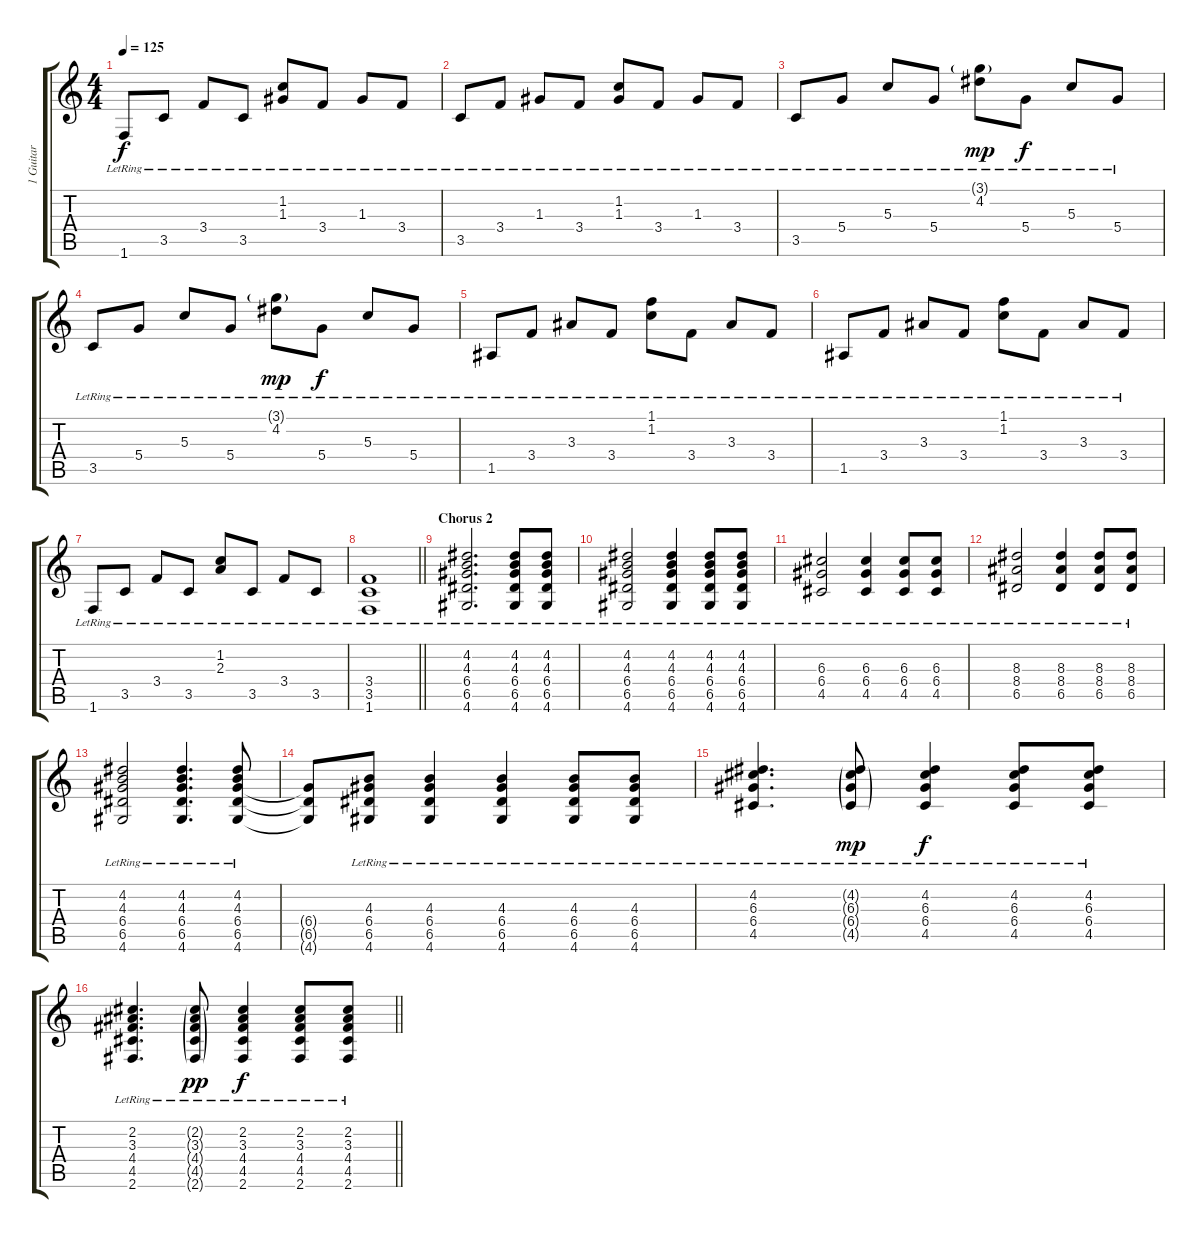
\track ("1 Guitar" "1 Guitar") {mute instrument acousticguitarsteel}
\staff {score tabs}
\tuning (E4 B3 G3 D3 A2 E2) {hide}
\ts (4 4)
\tempo 125
\clef g2
\ks c
1.6{lr}.8{dy f} 3.5{lr}.8 3.4{lr}.8 3.5{lr}.8 (1.2{lr} 1.3{lr}).8 3.4{lr}.8 1.3{lr}.8 3.4{lr}.8 |
3.5{lr}.8 3.4{lr}.8 1.3{lr}.8 3.4{lr}.8 (1.2{lr} 1.3{lr}).8 3.4{lr}.8 1.3{lr}.8 3.4{lr}.8 |
3.5{lr}.8 5.4{lr}.8 5.3{lr}.8 5.4{lr}.8 (3.1{g lr} 4.2{lr}).8{dy mp} 5.4{lr}.8{dy f} 5.3{lr}.8 5.4{lr}.8 |
3.5{lr}.8 5.4{lr}.8 5.3{lr}.8 5.4{lr}.8 (3.1{g lr} 4.2{lr}).8{dy mp} 5.4{lr}.8{dy f} 5.3{lr}.8 5.4{lr}.8 |
1.5{lr}.8 3.4{lr}.8 3.3{lr}.8 3.4{lr}.8 (1.1{lr} 1.2{lr}).8 3.4{lr}.8 3.3{lr}.8 3.4{lr}.8 |
1.5{lr}.8 3.4{lr}.8 3.3{lr}.8 3.4{lr}.8 (1.1{lr} 1.2{lr}).8 3.4{lr}.8 3.3{lr}.8 3.4{lr}.8 |
1.6{lr}.8 3.5{lr}.8 3.4{lr}.8 3.5{lr}.8 (1.2{lr} 2.3{lr}).8 3.5{lr}.8 3.4{lr}.8 3.5{lr}.8 |
\barLineRight lightlight
(3.4{lr} 3.5{lr} 1.6{lr}).1 |
\section ("" "Chorus 2")
(4.2{lr} 4.3{lr} 6.4{lr} 6.5{lr} 4.6{lr}).2{d} (4.2{lr} 4.3{lr} 6.4{lr} 6.5{lr} 4.6{lr}).8 (4.2{lr} 4.3{lr} 6.4{lr} 6.5{lr} 4.6{lr}).8 |
(4.2{lr} 4.3{lr} 6.4{lr} 6.5{lr} 4.6{lr}).2 (4.2{lr} 4.3{lr} 6.4{lr} 6.5{lr} 4.6{lr}).4 (4.2{lr} 4.3{lr} 6.4{lr} 6.5{lr} 4.6{lr}).8 (4.2{lr} 4.3{lr} 6.4{lr} 6.5{lr} 4.6{lr}).8 |
(6.3{lr} 6.4{lr} 4.5{lr}).2 (6.3{lr} 6.4{lr} 4.5{lr}).4 (6.3{lr} 6.4{lr} 4.5{lr}).8 (6.3{lr} 6.4{lr} 4.5{lr}).8 |
(8.3{lr} 8.4{lr} 6.5{lr}).2 (8.3{lr} 8.4{lr} 6.5{lr}).4 (8.3{lr} 8.4{lr} 6.5{lr}).8 (8.3{lr} 8.4{lr} 6.5{lr}).8 |
(4.2{lr} 4.3{lr} 6.4{lr} 6.5{lr} 4.6{lr}).2 (4.2{lr} 4.3{lr} 6.4{lr} 6.5{lr} 4.6{lr}).4{d} (4.2{lr} 4.3{lr} 6.4{lr} 6.5{lr} 4.6{lr}).8 |
(6.4{t} 6.5{t} 4.6{t}).8 (4.3{lr} 6.4{lr} 6.5{lr} 4.6{lr}).8 (4.3{lr} 6.4{lr} 6.5{lr} 4.6{lr}).4 (4.3{lr} 6.4{lr} 6.5{lr} 4.6{lr}).4 (4.3{lr} 6.4{lr} 6.5{lr} 4.6{lr}).8 (4.3{lr} 6.4{lr} 6.5{lr} 4.6{lr}).8 |
(4.2{lr} 6.3{lr} 6.4{lr} 4.5{lr}).4{d} (4.2{g lr} 6.3{g lr} 6.4{g lr} 4.5{g lr}).8{dy mp} (4.2{lr} 6.3{lr} 6.4{lr} 4.5{lr}).4{dy f} (4.2{lr} 6.3{lr} 6.4{lr} 4.5{lr}).8 (4.2{lr} 6.3{lr} 6.4{lr} 4.5{lr}).8 |
\barLineRight lightlight
(2.2{lr} 3.3{lr} 4.4{lr} 4.5{lr} 2.6{lr}).4{d} (2.2{g lr} 3.3{g lr} 4.4{g lr} 4.5{g lr} 2.6{g lr}).8{dy pp} (2.2{lr} 3.3{lr} 4.4{lr} 4.5{lr} 2.6{lr}).4{dy f} (2.2{lr} 3.3{lr} 4.4{lr} 4.5{lr} 2.6{lr}).8 (2.2 3.3 4.4 4.5{lr} 2.6).8
